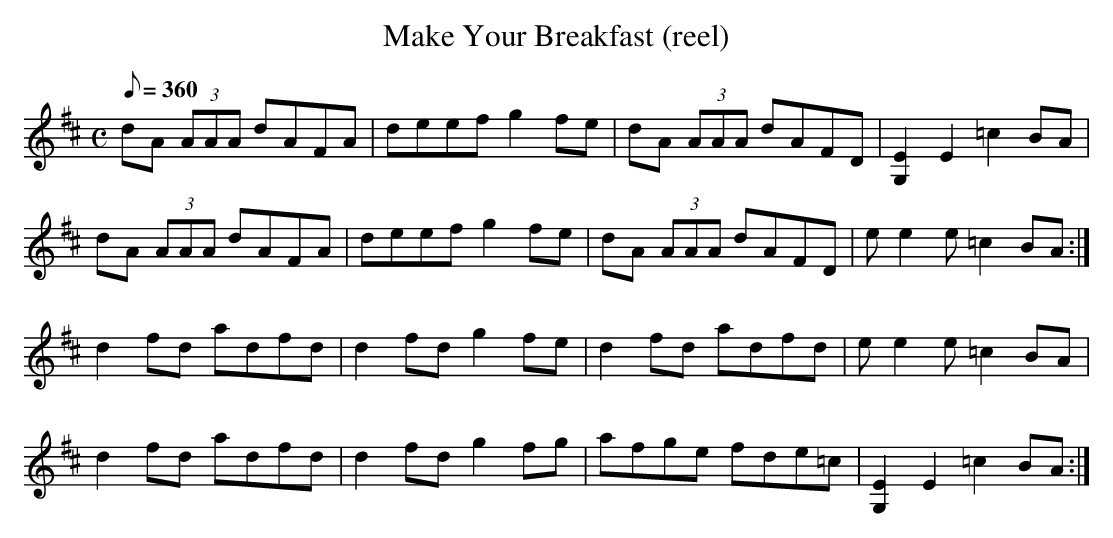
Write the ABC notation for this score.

X:1
T:Make Your Breakfast (reel) % nf<bb
L:1/8
M:C
Q:360
K:D major
dA (3AAA dAFA|deef g2fe|dA (3AAA dAFD|[E2G,2]E2 =c2BA|
dA (3AAA dAFA|deef g2fe|dA (3AAA dAFD|ee2e =c2BA:|
d2fd adfd|d2fd g2fe|d2fd adfd|ee2e =c2BA|
d2fd adfd|d2fd g2fg|afge fde=c|[E2G,2]E2 =c2BA:|
